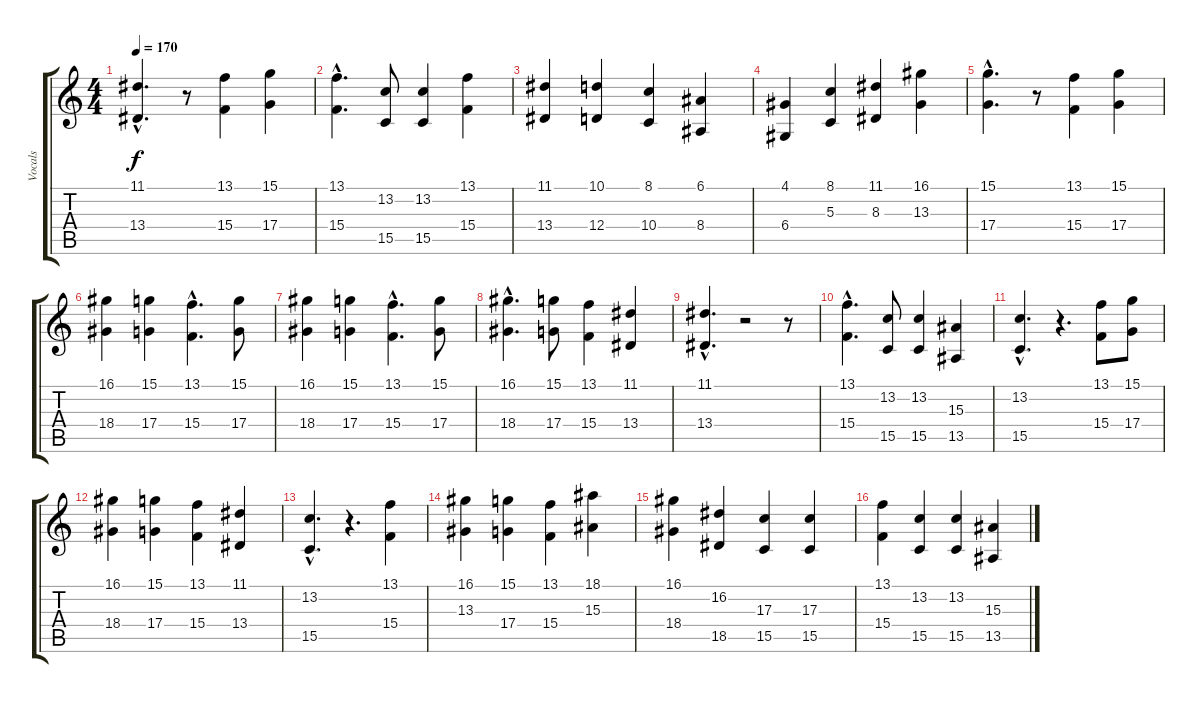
\track ("Vocals" "Vocals") {instrument lead6voice}
\staff {score tabs}
\tuning (E4 B3 G3 D3 A2 E2) {hide}
\ts (4 4)
\tempo 170
\clef g2
\ks c
(11.1{hac} 13.4{hac}).4{d dy f} r.8 (13.1 15.4).4 (15.1 17.4).4 |
(13.1{hac} 15.4{hac}).4{d} (13.2 15.5).8 (13.2 15.5).4 (13.1 15.4).4 |
(11.1 13.4).4 (10.1 12.4).4 (8.1 10.4).4 (6.1 8.4).4 |
(4.1 6.4).4 (8.1 5.3).4 (11.1 8.3).4 (16.1 13.3).4 |
(15.1{hac} 17.4{hac}).4{d} r.8 (13.1 15.4).4 (15.1 17.4).4 |
(16.1 18.4).4 (15.1 17.4).4 (13.1{hac} 15.4{hac}).4{d} (15.1 17.4).8 |
(16.1 18.4).4 (15.1 17.4).4 (13.1{hac} 15.4{hac}).4{d} (15.1 17.4).8 |
(16.1{hac} 18.4{hac}).4{d} (15.1 17.4).8 (13.1 15.4).4 (11.1 13.4).4 |
(11.1{hac} 13.4{hac}).4{d} r.2 r.8 |
(13.1{hac} 15.4{hac}).4{d} (13.2 15.5).8 (13.2 15.5).4 (15.3 13.5).4 |
(13.2{hac} 15.5{hac}).4{d} r.4{d} (13.1 15.4).8 (15.1 17.4).8 |
(16.1 18.4).4 (15.1 17.4).4 (13.1 15.4).4 (11.1 13.4).4 |
(13.2{hac} 15.5{hac}).4{d} r.4{d} (13.1 15.4).4 |
(16.1 13.3).4 (15.1 17.4).4 (13.1 15.4).4 (18.1 15.3).4 |
(16.1 18.4).4 (16.2 18.5).4 (17.3 15.5).4 (17.3 15.5).4 |
(13.1 15.4).4 (13.2 15.5).4 (13.2 15.5).4 (15.3 13.5).4
